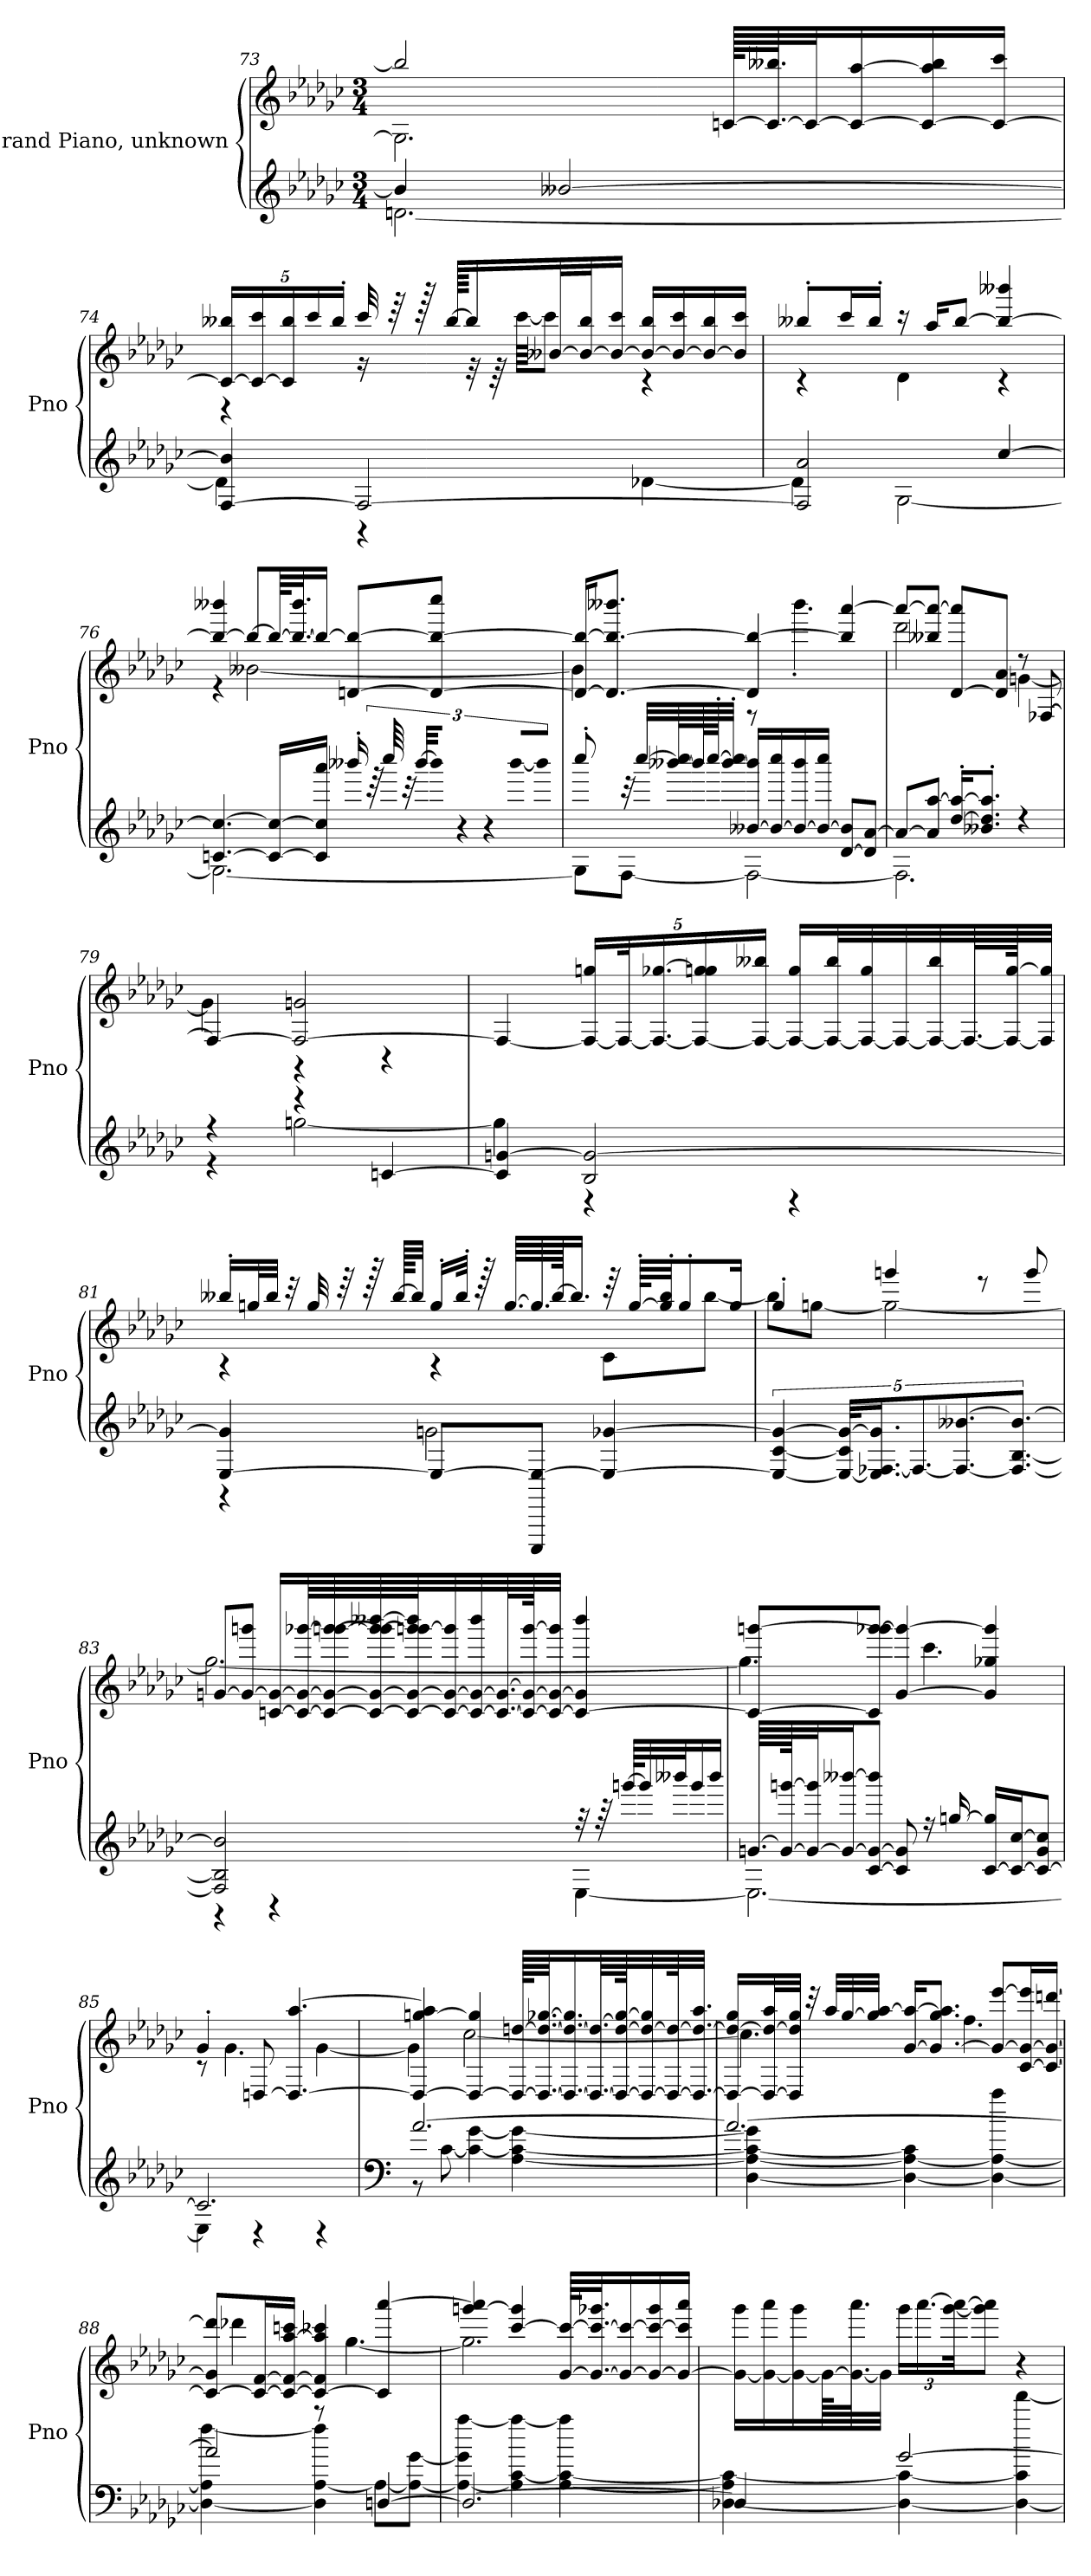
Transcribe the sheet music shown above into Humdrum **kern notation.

**kern	**kern
*part1	*part1
*staff2	*staff1
*I"Grand Piano, unknown	*
*I'Pno	*
!!LO:LB:g=z
*clefG2	*clefG2
*k[b-e-a-d-g-c-]	*k[b-e-a-d-g-c-]
*M3/4	*M3/4
=73	=73
*^	*^
4b--/]	[2.dn\	2bb--/]	2.G-\]
[2b--X/	.	.	.
.	.	[128cn/KLLLL	.
.	.	64.c/_ 64.bb--X/J	.
.	.	32c/J_	.
.	.	16c/_ [16aa-/	.
.	.	16c/_ 16aa-/] 16bb--/	.
.	.	16c/_ 16ccc-/JJ	.
=74	=74	=74	=74
*	*	*Xbrackettup	*
[4F/ 4b--/]	4d\]	20c/_ 20bb--X/LL	4r
.	.	20c/_ 20ccc-/	.
.	.	20c/] 20bb--/	.
.	.	20ccc-/	.
.	.	20bb--'/JJ	.
2F/_	4r	32ccc-/	16r
.	.	64r	.
.	.	128r	.
.	.	[128bb--/KKKLL	.
.	.	16bb--/]	32r
.	.	.	64r
.	.	.	[64ccc-\KKKL
.	.	[32b--X/L	8ccc-\J]
.	.	32b--/_ 32bb--/J	.
.	.	16b--/_ 16ccc-/JJ	.
.	[4d-X\	16b--/_ 16bb--/LL	4r
.	.	16b--/_ 16ccc-/	.
.	.	16b--/_ 16bb--/	.
.	.	16b--/] 16ccc-/JJ	.
!!LO:LB:g=z	!!
=75	=75	=75	=75
2F/] 2a-/	4d-\]	8bb--X'/L	4r
.	.	16ccc-/L	.
.	.	16bb--'/JJ	.
.	[2G-\	16r	4d-\
.	.	16aa-/KL	.
.	.	[8bb--/J	.
[4cc-/	.	4bb--/_ 4bbb--X/	4r
=76	=76	=76	=76
[4.cn/ 4.cc-/_	2.G-\_	4bb--/_ 4bbb--X/	4r
.	.	8bb--/L_	[2b--X\
16c/_ 16cc-/_LL	.	64bb--/KLL_	.
.	.	32.bb--/_ 32.bbb--/J	.
16c/] 16cc-/] 16aaa-/JJ	.	16bb--/JJ_	.
16bbb--X'/	.	[8dn/ 8bb--/_L	.
96r	.	.	.
96cccc-/	.	.	.
48r	.	.	.
[48bbb--/KLL	.	.	.
16bbb--/JJ]	.	8d/_ 8bb--/_ 8cccc-/J	.
64r	.	.	.
128r	.	.	.
[128bbb--/KKLLL	.	.	.
32bbb--/JJJ]	.	.	.
!!LO:PB:g=z	!!
=77	=77	=77	=77
8cccc-'/	8G-\L]	16d/_ 16bb--/_KL	4b--\]
.	.	8.d/_ 8.bb--/_ 8.bbb--X/J	.
32r	[8F\J	.	.
[32cccc-/LLL	.	.	.
[64bbb--X/ 64cccc-/]L	.	.	.
128bbb--/L]	.	.	.
[128cccc-'/JJ	.	.	.
[32bbb--/' 32cccc-/]'JJJ	.	.	.
[16b--X/ 16bbb--/]LL	2F\_	4d/] 4bb--/_	8r
16b--/_ 16cccc-/	.	.	.
16b--/_ 16bbb--/	.	.	4.bbb--'\
16b--/_ 16cccc-/JJ	.	.	.
[8d-/ 8b--/]L	.	4bb--/] [4aaa-/	.
8d-/] [8a-/J	.	.	.
=78	=78	=78	=78
8a-/L_	2.F\]	8aaa-/L_	2ddd-\
8a-/] [8aa-/J	.	8bb--X/ 8aaa-/_J	.
[16dd-/' 16aa-/_'KL	.	[8d-/ 8aaa-/]L	.
8.b--X/' 8.dd-/]' 8.aa-/]'J	.	.	.
.	.	8d-/] 8a-/J	.
4r	.	8r	[4gn\
.	.	[8F-X/	.
=79	=79	=79	=79
4r	4r	4F-/_	4g\]
4r	[2ggn\	2F-/_ 2gn/	4r
[4cn/	.	.	4r
*	*	*v	*v
!!LO:LB:g=z
=80	=80	=80
4c/] [4gn/	4gg\]	4F-/_
2B-/ 2g/_	4r	20F-/_ 20ggn/LL
.	.	40F-/K_
.	.	20.F-/_ [20.gg-X/
.	.	20F-/_ 20gg-/] 20ggn/
.	.	20F-/_ 20bb--X/JJ
.	4r	16F-/_ 16gg/LL
.	.	32F-/_ 32bb--/L
.	.	32F-/_ 32gg/
.	.	32F-/_
.	.	32F-/_ 32bb--/
.	.	64.F-/L_
.	.	128F-/_ [128gg/JK
.	.	32F-/] 32gg/]JJJ
!!LO:LB:g=z
=81	=81	=81
*	*	*^
[4E-/ 4g/]	4r	16bb--X'/LL	4r
.	.	32ggn/L	.
.	.	32bb--/JJJ	.
.	.	32r	.
.	.	32gg/	.
.	.	64r	.
.	.	128r	.
.	.	[128bb--/KKLLL	.
.	.	32bb--/JJJ]	.
8E-/L_	2gn\	16gg'/LL	4r
.	.	32bb--'/JJk	.
.	.	128r	.
.	.	[64.gg/LLLL	.
8CCC-/ 8E-/_J	.	64.gg/]	.
.	.	[128bb--/JJK	.
.	.	16.bb--/JJ]	.
4E-/_ [4g-X/	.	64r	8c-\L
.	.	[64gg'/KLLL	.
.	.	32gg/]' 32bb--/'JJ	.
.	.	8gg'/	.
.	.	.	[8bb--\J
.	.	16gg/Jk	.
*v	*v	*	*
=82	=82	=82
5E-/_ [5c-/ 5g-/_	4gg-'/	8bb--\L]
.	.	[8ggn\J
40E-/_ 40c-/] 40g-/_KLL	.	.
20.E-/] [20.F-X/ 20.g-/]J	.	.
.	4gggn/	2gg\_
10.F-/_	.	.
10.F-/_ [10.b--X/	.	.
.	8r	.
10.F-/_ [10.B-/ 10.b--/_J	.	.
.	8ggg/	.
!!LO:LB:g=z	!!
=83	=83	=83
*^	*	*
2F-/] 2B-/] 2b--/]	4r	[8gn/L	2.gg\_
.	.	8g/_ 8gggn/J	.
.	4r	[16cn/ 16g/_LL	.
.	.	64c/_ 64g/_ [64ggg-X/LL	.
.	.	64c/_ 64g/_ 64ggg-/_ [64gggn/	.
.	.	64c/_ 64g/_ 64ggg-/_ 64ggg/] [64bbb--X/	.
.	.	64c/_ 64g/_ 64ggg-/] [64gggn/ 64bbb--/]J	.
.	.	32c/_ 32g/_ 32ggg/]	.
.	.	32c/_ 32g/_ 32bbb--/	.
.	.	64.c/_ 64.g/_L	.
.	.	128c/_ 128g/_ [128ggg/JK	.
.	.	32c/_ 32g/_ 32ggg/]JJJ	.
32r	[4E-\	4c/_ 4g/] 4bbb--/	.
64r	.	.	.
[64gggn/KLLL	.	.	.
32ggg/]	.	.	.
32bbb--X/J	.	.	.
16ggg/	.	.	.
16bbb--/JJ	.	.	.
!!LO:PB:g=z	!!
=84	=84	=84	=84
[64.gn/LLLL	2.E-\_	8c/_ [8gggn/L	4.gg\]
128g/_ [128gggn/JK	.	.	.
32g/_ 32ggg/]J	.	.	.
16g/_ [16bbb--X/J	.	.	.
[8c-/ 8g/_ 8bbb--/]J	.	8c/] [8ggg-X/ 8ggg/]J	.
8c-/] 8g/]	.	[4g-/ 4ggg-/_	.
16r	.	.	4.ccc-\
[16ggn/	.	.	.
[16c-/ 16gg/]LL	.	4g-/] 4gg-X/ 4ggg-/]	.
16c-/_ [16cc-/J	.	.	.
8c-/_ 8g/ 8cc-/]J	.	.	.
=85	=85	=85	=85
2.c-/]	4E-\]	4g-'/	8r
.	.	.	4.g-\
.	4r	[8Dn/	.
.	.	4.D/_ [4.aa-/	.
.	4r	.	[4g-\
!!LO:LB:g=z	!!
=86	=86	=86	=86
*clefF4	*	*	*
[2.a-/	8r	4D/_ [4ggn/ 4aa-/]	4g-\]
.	[8c-\	.	.
.	4c-\_ [4g-\	4D/_ 4gg/]	[2cc-\
.	[4A-\ 4c-\_ 4g-\_	128D/_ [128ddn/KLLLL	.
.	.	64.D/_ 64.dd/_ [64.gg-X/JJ	.
.	.	16.D/_ 16.dd/_ 16.gg-/]	.
.	.	64.D/_ 64.dd/_LL	.
.	.	128D/_ 128dd/_ [128gg-/JK	.
.	.	32D/_ 32dd/_ 32gg-/]	.
.	.	64D/_ 64dd/_K	.
.	.	32.D/_ 32.dd/_ 32.aa-/JJJ	.
=87	=87	=87	=87
2.a-/_	[4D-\ 4A-\_ 4c-\_ 4g-\]	16D/_ 16dd/_ 16gg-/LL	4.cc-\]
.	.	32D/_ 32dd/_ 32aa-/L	.
.	.	32D/] 32dd/] 32gg-/JJJ	.
.	.	32r	.
.	.	32aa-/LLL	.
.	.	[32gg-/	.
.	.	32gg-/] [32aa-/JJJ	.
.	4D-\_ 4A-\_ 4c-\]	[16g-/ 16aa-/_KL	.
.	.	8.g-/_ 8.gg-/ 8.aa-/]J	.
.	.	.	4.ff\
.	4D-\_ 4A-\_ 4aa-\	8g-/_ [8eee-/L	.
.	.	[16c-/ 16g-/_ 16eee-/]L	.
.	.	16c-/_ 16g-/_ [16dddn/JJ	.
!!LO:LB:g=z	!!
=88	=88	=88	=88
2a-/]	4D-\_ 4A-\] [4ff\	8c-/_ 8g-/] 8ddd/]L	4ddd-X\
.	.	16c-/_ [16f/L	.
.	.	16c-/_ 16f/_ [16aa-/ 16cccn/JJ	.
.	4D-\] [4A-\ 4ff\]	4c-/_ 4f/] 4aa-/] 4ccc-X/	8r
.	.	.	[4.gg-\
[4Dn/	8A-\L_	4c-/] [4aaa-/	.
.	8A-\_ [8g-\J	.	.
=89	=89	=89	=89
2.D/_	4A-\_ 4g-\] [4aa-\	[4gggn/ 4aaa-/]	2.gg-\]
.	4A-\] [4c-\ 4aa-\_	[4ccc-/ 4ggg/]	.
.	[4A-\ 4c-\_ 4aa-\]	[64g-/ 64ccc-/_KLLL	.
.	.	32.g-/_ 32.ccc-/_ 32.ggg-X/J	.
.	.	16g-/_ 16ccc-/_	.
.	.	16g-/_ 16ccc-/_ 16ggg-/	.
.	.	16g-/_ 16ccc-/] 16aaa-/JJ	.
*	*	*v	*v
=90	=90	=90
4D/]	[4D-X\ 4A-\] 4c-\_	16g-\_ 16ggg-\LL
.	.	16g-\_ 16aaa-\
.	.	16g-\_ 16ggg-\
.	.	128g-\KLL_
.	.	64.g-\_ 64.aaa-\J
.	.	32g-\JJJ]
[2g-/	4D-\_ 4c-\_	24ggg-\LL
.	.	[24.aaa-\
.	.	[48ggg-\ 48aaa-\_JK
.	.	8ggg-\] 8aaa-\]J
.	4D-\_ 4c-\] [4fff\	4r
*v	*v	*
=	=
*-	*-
